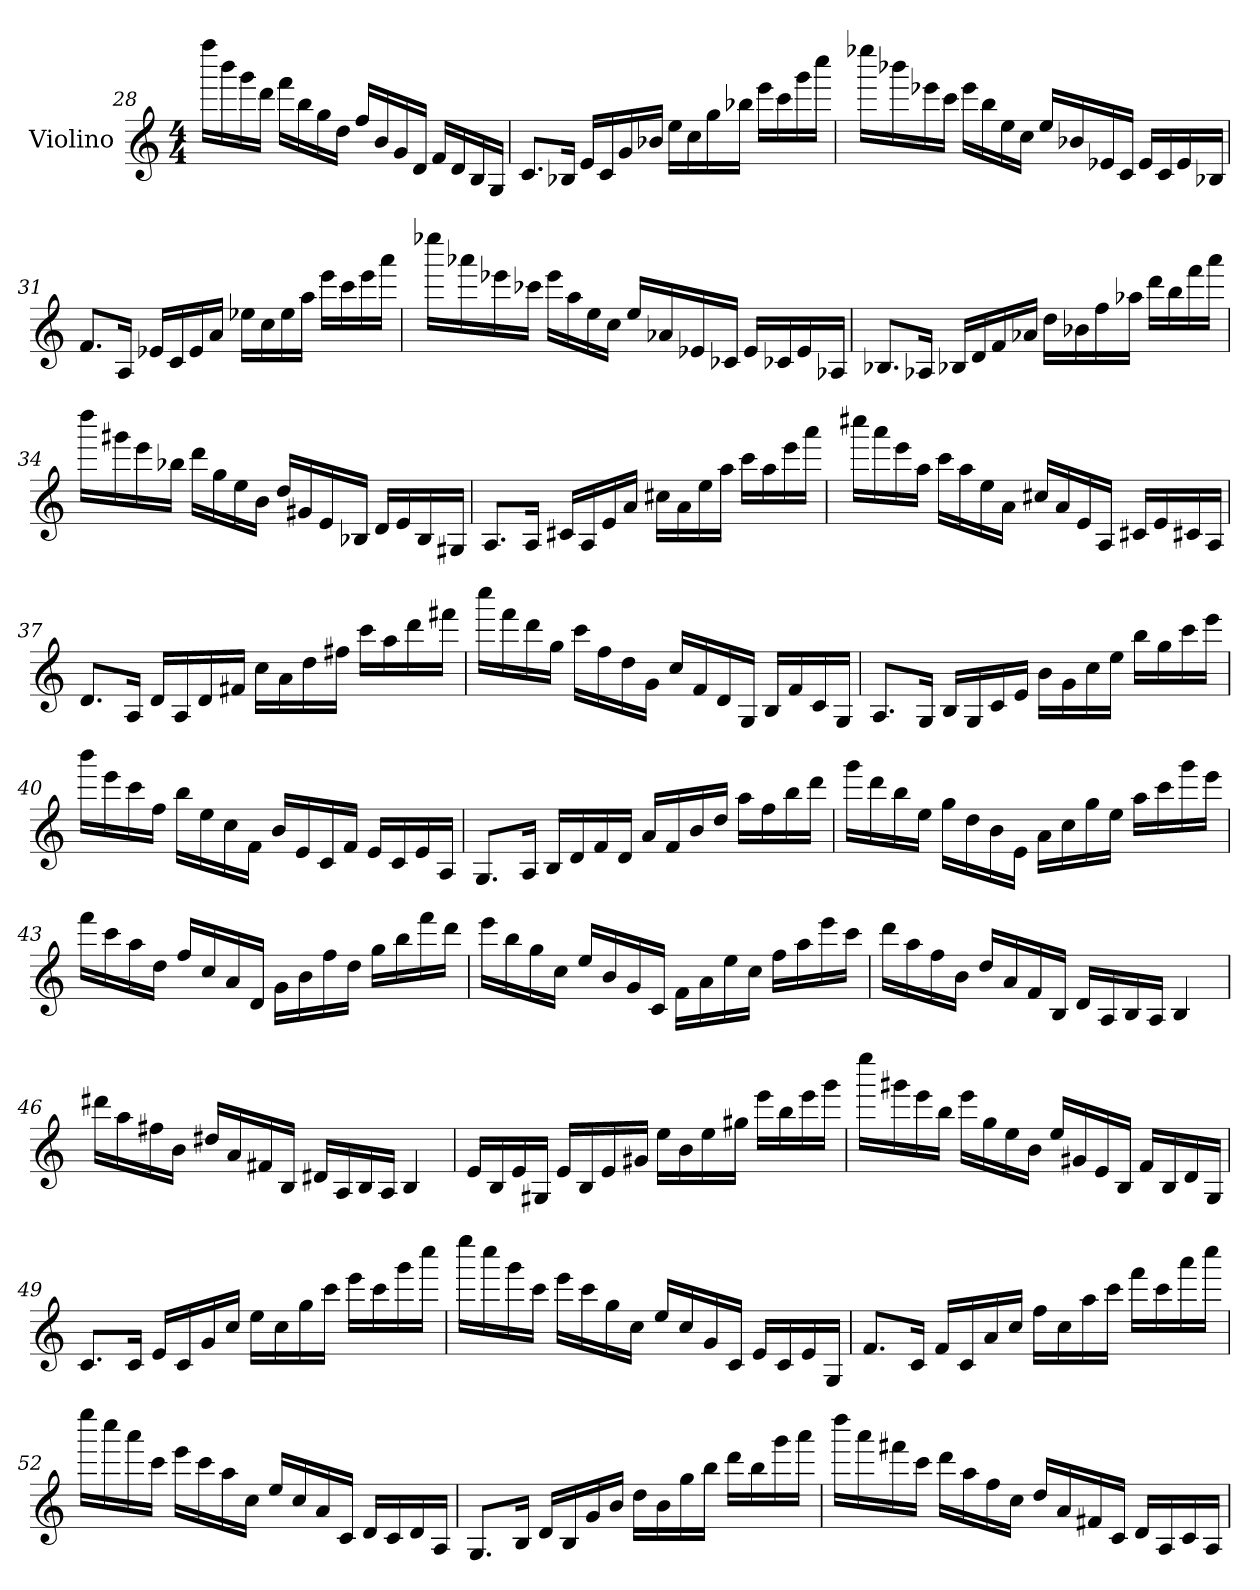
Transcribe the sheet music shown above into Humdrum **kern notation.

**kern
*part1
*staff1
*I"Violino
*I'Vln.
*clefG2
*k[]
*M4/4
=28
16ffff\LL
16bbb\
16ggg\
16ddd\JJ
16fff\LL
16bb\
16gg\
16dd\JJ
16ff/LL
16b/
16g/
16d/JJ
16f/LL
16d/
16B/
16G/JJ
!!LO:LB:g=z
=29
8.c/L
16B-X/Jk
16e/LL
16c/
16g/
16b-X/JJ
16ee\LL
16cc\
16gg\
16bb-X\JJ
16eee\LL
16ccc\
16ggg\
16cccc\JJ
=30
16eeee-X\LL
16bbb-X\
16eee-X\
16ccc\JJ
16eee-\LL
16bb\
16ee\
16cc\JJ
16ee/LL
16b-X/
16e-X/
16c/JJ
16e-/LL
16c/
16e-/
16B-X/JJ
!!LO:LB:g=z
=31
8.f/L
16A/Jk
16e-X/LL
16c/
16e-/
16a/JJ
16ee-X\LL
16cc\
16ee-\
16aa\JJ
16eee\LL
16ccc\
16eee\
16aaa\JJ
=32
16eeee-X\LL
16aaa-X\
16eee-X\
16ccc-X\JJ
16eee-\LL
16aa\
16ee\
16cc\JJ
16ee/LL
16a-X/
16e-X/
16c-X/JJ
16e-/LL
16c-X/
16e-/
16A-X/JJ
!!LO:LB:g=z
=33
8.B-X/L
16A-X/Jk
16B-X/LL
16d/
16f/
16a-X/JJ
16dd\LL
16b-X\
16ff\
16aa-X\JJ
16ddd\LL
16bb\
16fff\
16aaa\JJ
=34
16dddd\LL
16ggg#X\
16eee\
16bb-X\JJ
16ddd\LL
16gg\
16ee\
16b\JJ
16dd/LL
16g#X/
16e/
16B-X/JJ
16d/LL
16e/
16B-/
16G#X/JJ
!!LO:LB:g=z
=35
8.A/L
16A/Jk
16c#X/LL
16A/
16e/
16a/JJ
16cc#X\LL
16a\
16ee\
16aa\JJ
16ccc\LL
16aa\
16eee\
16aaa\JJ
=36
16cccc#X\LL
16aaa\
16eee\
16aa\JJ
16ccc\LL
16aa\
16ee\
16a\JJ
16cc#X/LL
16a/
16e/
16A/JJ
16c#X/LL
16e/
16c#X/
16A/JJ
!!LO:LB:g=z
=37
8.d/L
16A/Jk
16d/LL
16A/
16d/
16f#X/JJ
16cc\LL
16a\
16dd\
16ff#X\JJ
16ccc\LL
16aa\
16ddd\
16fff#X\JJ
=38
16cccc\LL
16fff\
16ddd\
16gg\JJ
16ccc\LL
16ff\
16dd\
16g\JJ
16cc/LL
16f/
16d/
16G/JJ
16B/LL
16f/
16c/
16G/JJ
!!LO:LB:g=z
=39
8.A/L
16G/Jk
16B/LL
16G/
16c/
16e/JJ
16b\LL
16g\
16cc\
16ee\JJ
16bb\LL
16gg\
16ccc\
16eee\JJ
=40
16bbb\LL
16eee\
16ccc\
16ff\JJ
16bb\LL
16ee\
16cc\
16f\JJ
16b/LL
16e/
16c/
16f/JJ
16e/LL
16c/
16e/
16A/JJ
!!LO:LB:g=z
=41
8.G/L
16A/Jk
16B/LL
16d/
16f/
16d/JJ
16a/LL
16f/
16b/
16dd/JJ
16aa\LL
16ff\
16bb\
16ddd\JJ
=42
16ggg\LL
16ddd\
16bb\
16ee\JJ
16gg\LL
16dd\
16b\
16e\JJ
16a\LL
16cc\
16gg\
16ee\JJ
16aa\LL
16ccc\
16ggg\
16eee\JJ
!!LO:PB:g=z
=43
16fff\LL
16ccc\
16aa\
16dd\JJ
16ff/LL
16cc/
16a/
16d/JJ
16g\LL
16b\
16ff\
16dd\JJ
16gg\LL
16bb\
16fff\
16ddd\JJ
=44
16eee\LL
16bb\
16gg\
16cc\JJ
16ee/LL
16b/
16g/
16c/JJ
16f\LL
16a\
16ee\
16cc\JJ
16ff\LL
16aa\
16eee\
16ccc\JJ
!!LO:LB:g=z
=45
16ddd\LL
16aa\
16ff\
16b\JJ
16dd/LL
16a/
16f/
16B/JJ
16d/LL
16A/
16B/
16A/JJ
4B/
=46
16ddd#X\LL
16aa\
16ff#X\
16b\JJ
16dd#X/LL
16a/
16f#X/
16B/JJ
16d#X/LL
16A/
16B/
16A/JJ
4B/
!!LO:LB:g=z
=47
16e/LL
16B/
16e/
16G#X/JJ
16e/LL
16B/
16e/
16g#X/JJ
16ee\LL
16b\
16ee\
16gg#X\JJ
16eee\LL
16bb\
16eee\
16ggg\JJ
=48
16eeee\LL
16ggg#X\
16eee\
16bb\JJ
16eee\LL
16gg\
16ee\
16b\JJ
16ee/LL
16g#X/
16e/
16B/JJ
16f/LL
16B/
16d/
16G/JJ
!!LO:LB:g=z
=49
8.c/L
16c/Jk
16e/LL
16c/
16g/
16cc/JJ
16ee\LL
16cc\
16gg\
16ccc\JJ
16eee\LL
16ccc\
16ggg\
16cccc\JJ
=50
16eeee\LL
16cccc\
16ggg\
16ccc\JJ
16eee\LL
16ccc\
16gg\
16cc\JJ
16ee/LL
16cc/
16g/
16c/JJ
16e/LL
16c/
16e/
16G/JJ
!!LO:LB:g=z
=51
8.f/L
16c/Jk
16f/LL
16c/
16a/
16cc/JJ
16ff\LL
16cc\
16aa\
16ccc\JJ
16fff\LL
16ccc\
16aaa\
16cccc\JJ
=52
16eeee\LL
16cccc\
16aaa\
16ccc\JJ
16eee\LL
16ccc\
16aa\
16cc\JJ
16ee/LL
16cc/
16a/
16c/JJ
16d/LL
16c/
16d/
16A/JJ
!!LO:LB:g=z
=53
8.G/L
16B/Jk
16d/LL
16B/
16g/
16b/JJ
16dd\LL
16b\
16gg\
16bb\JJ
16ddd\LL
16bb\
16ggg\
16aaa\JJ
=54
16dddd\LL
16aaa\
16fff#X\
16ccc\JJ
16ddd\LL
16aa\
16ff\
16cc\JJ
16dd/LL
16a/
16f#X/
16c/JJ
16d/LL
16A/
16c/
16A/JJ
=
*-
